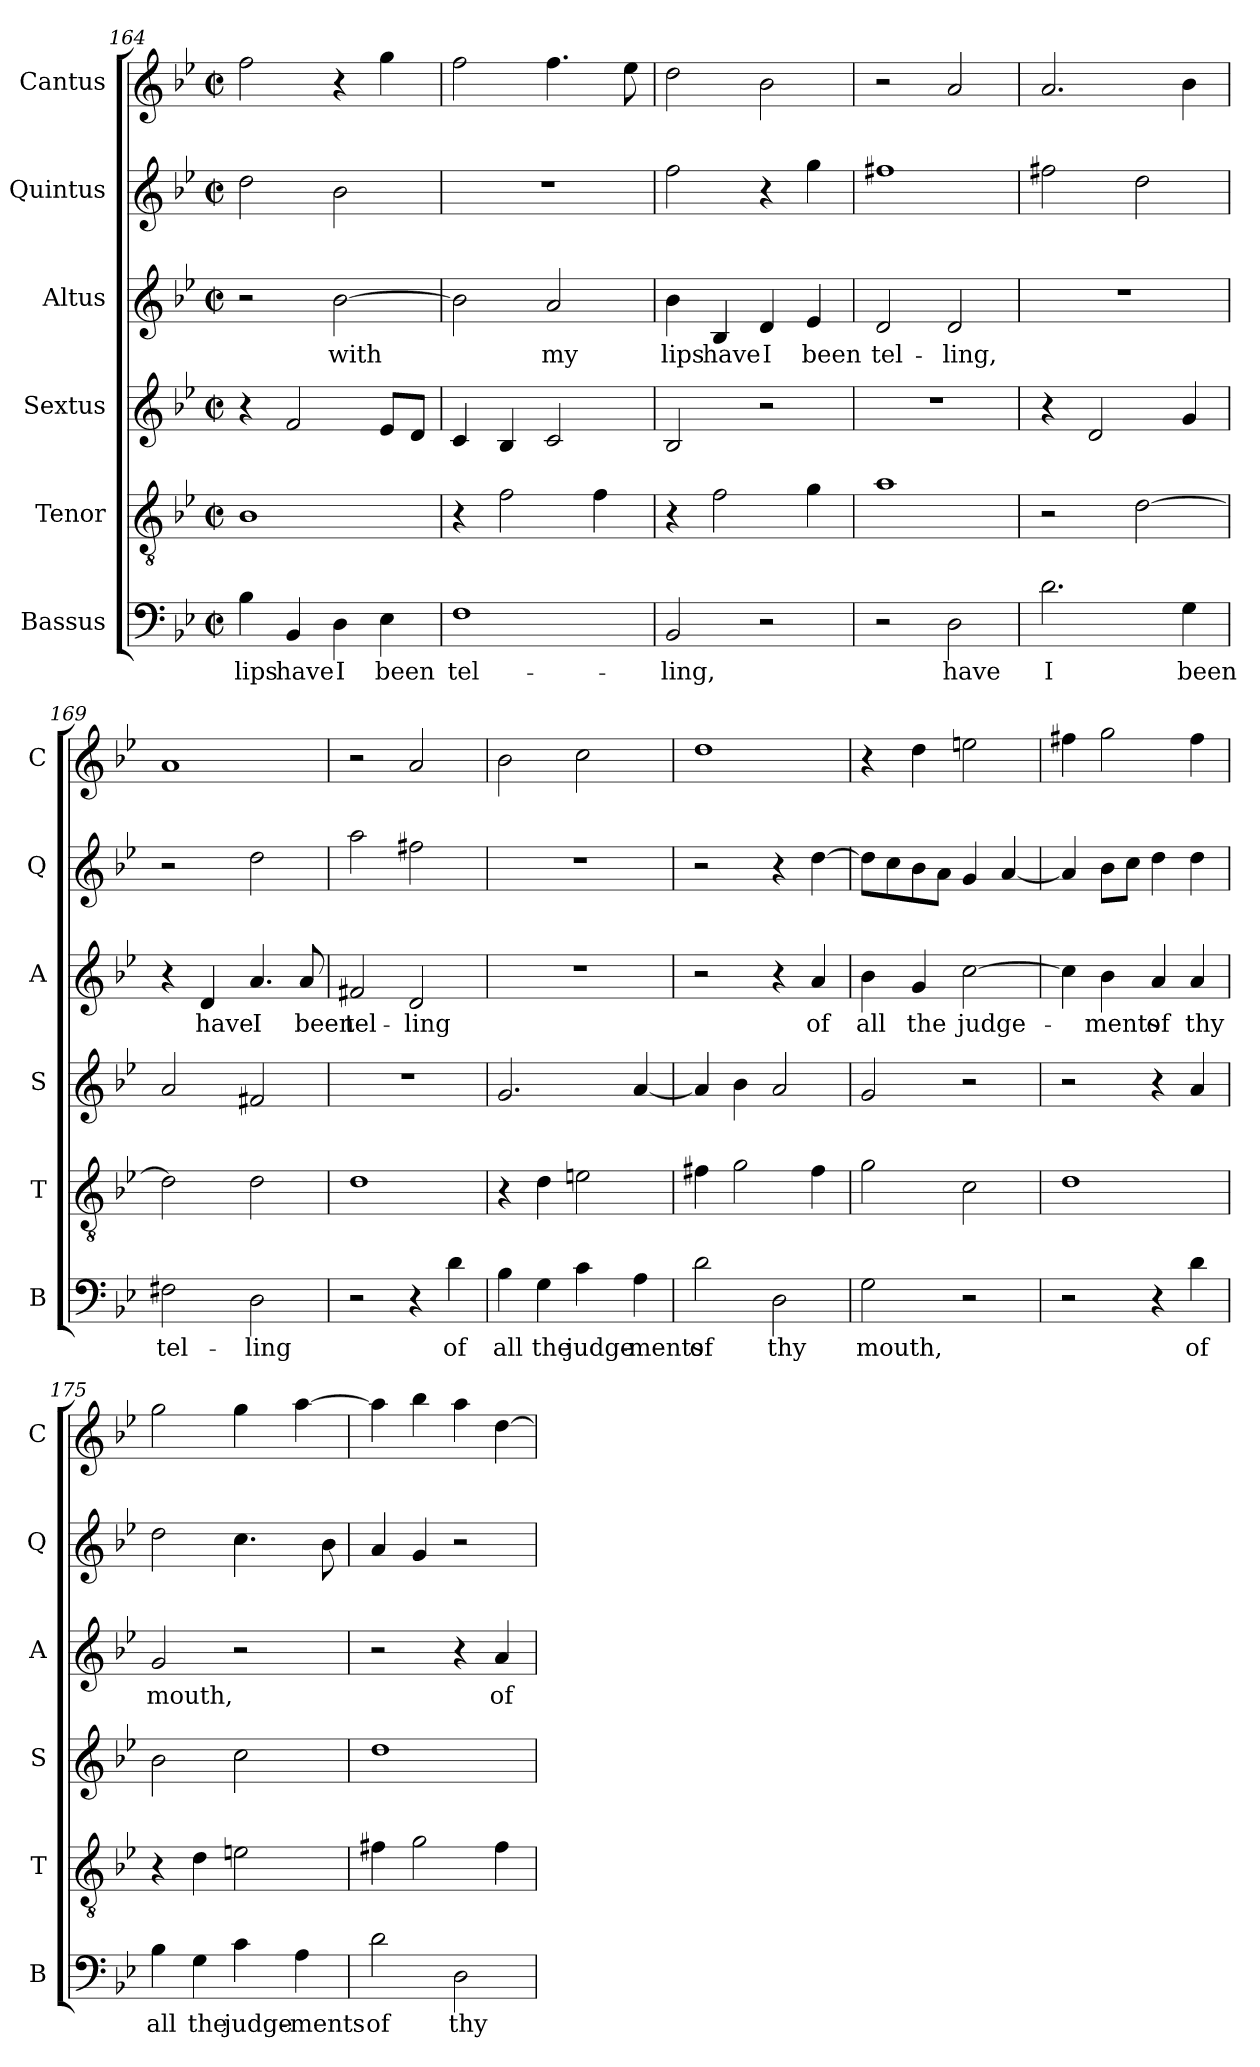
**kern	**text	**kern	**kern	**kern	**text	**kern	**kern
*part6	*part6	*part5	*part4	*part3	*part3	*part2	*part1
*staff6	*staff6	*staff5	*staff4	*staff3	*staff3	*staff2	*staff1
*I"Bassus	*	*I"Tenor	*I"Sextus	*I"Altus	*	*I"Quintus	*I"Cantus
*I'B	*	*I'T	*I'S	*I'A	*	*I'Q	*I'C
!!LO:LB:g=z
*clefF4	*	*clefGv2	*clefG2	*clefG2	*	*clefG2	*clefG2
*k[b-e-]	*	*k[b-e-]	*k[b-e-]	*k[b-e-]	*	*k[b-e-]	*k[b-e-]
*B-:	*	*B-:	*B-:	*B-:	*	*B-:	*B-:
*M2/2	*	*M2/2	*M2/2	*M2/2	*	*M2/2	*M2/2
*met(c|)	*	*met(c|)	*met(c|)	*met(c|)	*	*met(c|)	*met(c|)
=164	=164	=164	=164	=164	=164	=164	=164
!	!LO:LY:b	!	!	!	!	!	!
4B-\	lips	1B-	4r	2r	.	2dd\	2ff\
!	!LO:LY:b	!	!	!	!	!	!
4BB-/	have	.	2f/	.	.	.	.
!	!LO:LY:b	!	!	!	!LO:LY:b	!	!
4D\	I	.	.	[2b-\	with	2b-\	4r
!	!LO:LY:b	!	!	!	!	!	!
4E-\	been	.	8e-/L	.	.	.	4gg\
.	.	.	8d/J	.	.	.	.
=165	=165	=165	=165	=165	=165	=165	=165
!	!LO:LY:b	!	!	!	!	!	!
1F	tel-	4r	4c/	2b-\]	.	1r	2ff\
.	.	2f\	4B-/	.	.	.	.
!	!	!	!	!	!LO:LY:b	!	!
.	.	.	2c/	2a/	my	.	4.ff\
.	.	4f\	.	.	.	.	.
.	.	.	.	.	.	.	8ee-\
=166	=166	=166	=166	=166	=166	=166	=166
!	!LO:LY:b	!	!	!	!LO:LY:b	!	!
2BB-/	-ling,	4r	2B-/	4b-\	lips	2ff\	2dd\
!	!	!	!	!	!LO:LY:b	!	!
.	.	2f\	.	4B-/	have	.	.
!	!	!	!	!	!LO:LY:b	!	!
2r	.	.	2r	4d/	I	4r	2b-\
!	!	!	!	!	!LO:LY:b	!	!
.	.	4g\	.	4e-/	been	4gg\	.
=167	=167	=167	=167	=167	=167	=167	=167
!	!	!	!	!	!LO:LY:b	!	!
2r	.	1a	1r	2d/	tel-	1ff#X	2r
!	!LO:LY:b	!	!	!	!LO:LY:b	!	!
2D\	have	.	.	2d/	-ling,	.	2a/
=168	=168	=168	=168	=168	=168	=168	=168
!	!LO:LY:b	!	!	!	!	!	!
2.d\	I	2r	4r	1r	.	2ff#X\	2.a/
.	.	.	2d/	.	.	.	.
.	.	[2d\	.	.	.	2dd\	.
!	!LO:LY:b	!	!	!	!	!	!
4G\	been	.	4g/	.	.	.	4b-\
=169	=169	=169	=169	=169	=169	=169	=169
!	!LO:LY:b	!	!	!	!	!	!
2F#X\	tel-	2d\]	2a/	4r	.	2r	1a
!	!	!	!	!	!LO:LY:b	!	!
.	.	.	.	4d/	have	.	.
!	!LO:LY:b	!	!	!	!LO:LY:b	!	!
2D\	-ling	2d\	2f#X/	4.a/	I	2dd\	.
!	!	!	!	!	!LO:LY:b	!	!
.	.	.	.	8a/	been	.	.
=170	=170	=170	=170	=170	=170	=170	=170
!	!	!	!	!	!LO:LY:b	!	!
2r	.	1d	1r	2f#X/	tel-	2aa\	2r
!	!	!	!	!	!LO:LY:b	!	!
4r	.	.	.	2d/	-ling	2ff#X\	2a/
!	!LO:LY:b	!	!	!	!	!	!
4d\	of	.	.	.	.	.	.
!!LO:PB:g=z
=171	=171	=171	=171	=171	=171	=171	=171
!	!LO:LY:b	!	!	!	!	!	!
4B-\	all	4r	2.g/	1r	.	1r	2b-\
!	!LO:LY:b	!	!	!	!	!	!
4G\	the	4d\	.	.	.	.	.
!	!LO:LY:b	!	!	!	!	!	!
4c\	judge-	2en\	.	.	.	.	2cc\
!	!LO:LY:b	!	!	!	!	!	!
4A\	-ments	.	[4a/	.	.	.	.
=172	=172	=172	=172	=172	=172	=172	=172
!	!LO:LY:b	!	!	!	!	!	!
2d\	of	4f#X\	4a/]	2r	.	2r	1dd
.	.	2g\	4b-\	.	.	.	.
!	!LO:LY:b	!	!	!	!	!	!
2D\	thy	.	2a/	4r	.	4r	.
!	!	!	!	!	!LO:LY:b	!	!
.	.	4f#\	.	4a/	of	[4dd\	.
=173	=173	=173	=173	=173	=173	=173	=173
!	!LO:LY:b	!	!	!	!LO:LY:b	!	!
2G\	mouth,	2g\	2g/	4b-\	all	8dd\L]	4r
.	.	.	.	.	.	8cc\	.
!	!	!	!	!	!LO:LY:b	!	!
.	.	.	.	4g/	the	8b-\	4dd\
.	.	.	.	.	.	8a\J	.
!	!	!	!	!	!LO:LY:b	!	!
2r	.	2c\	2r	[2cc\	judge-	4g/	2een\
.	.	.	.	.	.	[4a/	.
=174	=174	=174	=174	=174	=174	=174	=174
2r	.	1d	2r	4cc\]	.	4a/]	4ff#X\
!	!	!	!	!	!LO:LY:b	!	!
.	.	.	.	4b-\	-ments	8b-\L	2gg\
.	.	.	.	.	.	8cc\J	.
!	!	!	!	!	!LO:LY:b	!	!
4r	.	.	4r	4a/	of	4dd\	.
!	!LO:LY:b	!	!	!	!LO:LY:b	!	!
4d\	of	.	4a/	4a/	thy	4dd\	4ff#\
=175	=175	=175	=175	=175	=175	=175	=175
!	!LO:LY:b	!	!	!	!LO:LY:b	!	!
4B-\	all	4r	2b-\	2g/	mouth,	2dd\	2gg\
!	!LO:LY:b	!	!	!	!	!	!
4G\	the	4d\	.	.	.	.	.
!	!LO:LY:b	!	!	!	!	!	!
4c\	judge-	2en\	2cc\	2r	.	4.cc\	4gg\
!	!LO:LY:b	!	!	!	!	!	!
4A\	-ments	.	.	.	.	.	[4aa\
.	.	.	.	.	.	8b-\	.
=176	=176	=176	=176	=176	=176	=176	=176
!	!LO:LY:b	!	!	!	!	!	!
2d\	of	4f#X\	1dd	2r	.	4a/	4aa\]
.	.	2g\	.	.	.	4g/	4bb-\
!	!LO:LY:b	!	!	!	!	!	!
2D\	thy	.	.	4r	.	2r	4aa\
!	!	!	!	!	!LO:LY:b	!	!
.	.	4f#\	.	4a/	of	.	[4dd\
=	=	=	=	=	=	=	=
*-	*-	*-	*-	*-	*-	*-	*-
